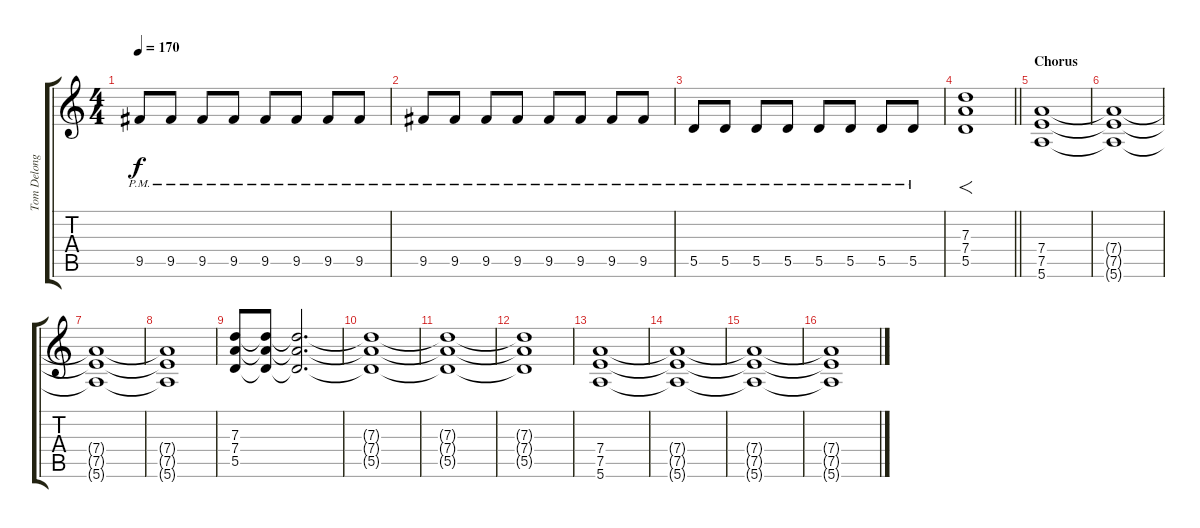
\track ("Tom Delonge - Guitar" "Tom Delong") {instrument distortionguitar}
\staff {score tabs}
\tuning (E4 B3 G3 D3 A2 E2) {hide}
\ts (4 4)
\tempo 170
\clef g2
\ks c
9.5{pm}.8{dy f} 9.5{pm}.8 9.5{pm}.8 9.5{pm}.8 9.5{pm}.8 9.5{pm}.8 9.5{pm}.8 9.5{pm}.8 |
9.5{pm}.8 9.5{pm}.8 9.5{pm}.8 9.5{pm}.8 9.5{pm}.8 9.5{pm}.8 9.5{pm}.8 9.5{pm}.8 |
5.5{pm}.8 5.5{pm}.8 5.5{pm}.8 5.5{pm}.8 5.5{pm}.8 5.5{pm}.8 5.5{pm}.8 5.5{pm}.8 |
\barLineRight lightlight
(7.3 7.4 5.5).1{f volume 9 balance 8} |
\section ("" "Chorus")
(7.4 7.5 5.6).1{volume 8} |
(7.4{t} 7.5{t} 5.6{t}).1 |
(7.4{t} 7.5{t} 5.6{t}).1 |
(7.4{t} 7.5{t} 5.6{t}).1 |
(7.3 7.4 5.5).8{volume 9} (7.3{t} 7.4{t} 5.5{t}).8{volume 8} (7.3{t} 7.4{t} 5.5{t}).2{d} |
(7.3{t} 7.4{t} 5.5{t}).1 |
(7.3{t} 7.4{t} 5.5{t}).1 |
(7.3{t} 7.4{t} 5.5{t}).1 |
(7.4 7.5 5.6).1{volume 8} |
(7.4{t} 7.5{t} 5.6{t}).1 |
(7.4{t} 7.5{t} 5.6{t}).1 |
(7.4{t} 7.5{t} 5.6{t}).1
